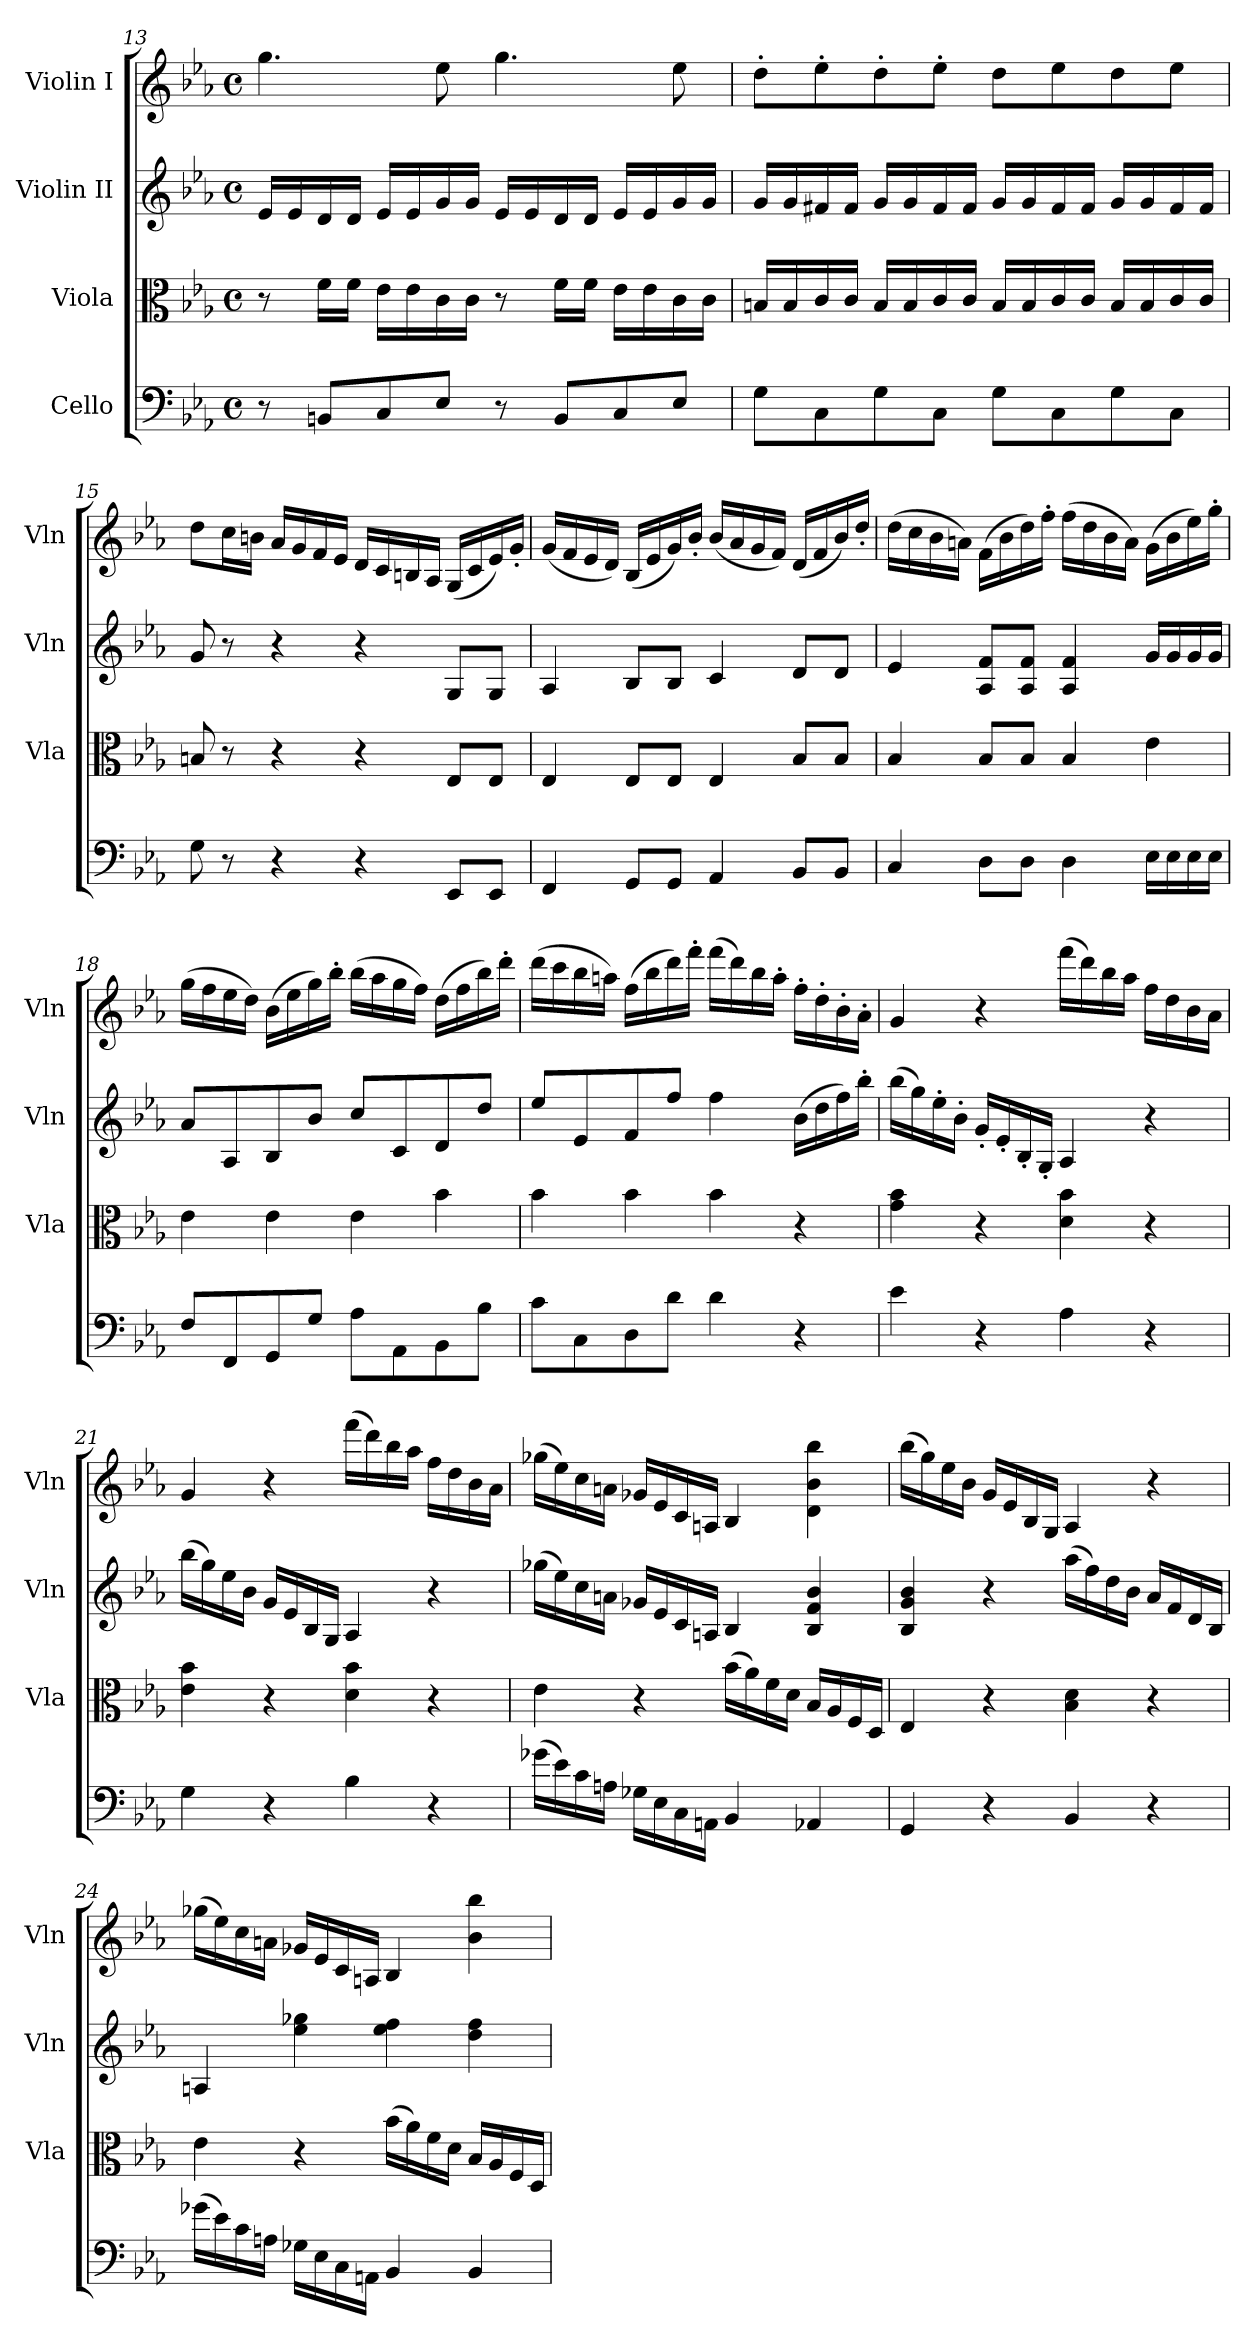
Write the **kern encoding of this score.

**kern	**kern	**kern	**kern
*part4	*part3	*part2	*part1
*staff4	*staff3	*staff2	*staff1
*I"Cello	*I"Viola	*I"Violin II	*I"Violin I
*	*I'Vla	*I'Vln	*I'Vln
*clefF4	*clefC3	*clefG2	*clefG2
*k[b-e-a-]	*k[b-e-a-]	*k[b-e-a-]	*k[b-e-a-]
*M4/4	*M4/4	*M4/4	*M4/4
*met(c)	*met(c)	*met(c)	*met(c)
=13	=13	=13	=13
8r	8r	16e-/LL	4.gg\
.	.	16e-/	.
8BBn/L	16f\LL	16d/	.
.	16f\JJ	16d/JJ	.
8C/	16e-\LL	16e-/LL	.
.	16e-\	16e-/	.
8E-/J	16c\	16g/	8ee-\
.	16c\JJ	16g/JJ	.
8r	8r	16e-/LL	4.gg\
.	.	16e-/	.
8BB/L	16f\LL	16d/	.
.	16f\JJ	16d/JJ	.
8C/	16e-\LL	16e-/LL	.
.	16e-\	16e-/	.
8E-/J	16c\	16g/	8ee-\
.	16c\JJ	16g/JJ	.
=14	=14	=14	=14
8G\L	16Bn/LL	16g/LL	8dd'\L
.	16B/	16g/	.
8C\	16c/	16f#X/	8ee-'\
.	16c/JJ	16f#/JJ	.
8G\	16B/LL	16g/LL	8dd'\
.	16B/	16g/	.
8C\J	16c/	16f#/	8ee-'\J
.	16c/JJ	16f#/JJ	.
8G\L	16B/LL	16g/LL	8dd\L
.	16B/	16g/	.
8C\	16c/	16f#/	8ee-\
.	16c/JJ	16f#/JJ	.
8G\	16B/LL	16g/LL	8dd\
.	16B/	16g/	.
8C\J	16c/	16f#/	8ee-\J
.	16c/JJ	16f#/JJ	.
!!LO:LB:g=z
=15	=15	=15	=15
8G\	8Bn/	8g/	8dd\L
8r	8r	8r	16cc\L
.	.	.	16bn\JJ
4r	4r	4r	16a-/LL
.	.	.	16g/
.	.	.	16f/
.	.	.	16e-/JJ
4r	4r	4r	16d/LL
.	.	.	16c/
.	.	.	16Bn/
.	.	.	16A-/JJ
8EE-/L	8E-/L	8G/L	(<16G/LL
.	.	.	16c/
8EE-/J	8E-/J	8G/J	16e-/)
.	.	.	16g'/JJ
=16	=16	=16	=16
4FF/	4E-/	4A-/	(<16g/LL
.	.	.	16f/
.	.	.	16e-/
.	.	.	16d/JJ)
8GG/L	8E-/L	8B-/L	(<16B-/LL
.	.	.	16e-/
8GG/J	8E-/J	8B-/J	16g/)
.	.	.	16b-'/JJ
4AA-/	4E-/	4c/	(<16b-/LL
.	.	.	16a-/
.	.	.	16g/
.	.	.	16f/JJ)
8BB-/L	8B-/L	8d/L	(<16d/LL
.	.	.	16f/
8BB-/J	8B-/J	8d/J	16b-/)
.	.	.	16dd'/JJ
=17	=17	=17	=17
4C/	4B-/	4e-/	(>16dd\LL
.	.	.	16cc\
.	.	.	16b-\
.	.	.	16an\JJ)
8D\L	8B-/L	8A-/ 8f/L	(>16f\LL
.	.	.	16b-\
8D\J	8B-/J	8A-/ 8f/J	16dd\)
.	.	.	16ff'\JJ
4D\	4B-/	4A-/ 4f/	(>16ff\LL
.	.	.	16dd\
.	.	.	16b-\
.	.	.	16a\JJ)
16E-\LL	4e-\	16g/LL	(>16g\LL
16E-\	.	16g/	16b-\
16E-\	.	16g/	16ee-\)
16E-\JJ	.	16g/JJ	16gg'\JJ
=18	=18	=18	=18
8F/L	4e-\	8a-/L	(>16gg\LL
.	.	.	16ff\
8FF/	.	8A-/	16ee-\
.	.	.	16dd\JJ)
8GG/	4e-\	8B-/	(>16b-\LL
.	.	.	16ee-\
8G/J	.	8b-/J	16gg\)
.	.	.	16bb-'\JJ
8A-\L	4e-\	8cc/L	(>16bb-\LL
.	.	.	16aa-\
8AA-\	.	8c/	16gg\
.	.	.	16ff\JJ)
8BB-\	4b-\	8d/	(>16dd\LL
.	.	.	16ff\
8B-\J	.	8dd/J	16bb-\)
.	.	.	16ddd'\JJ
!!LO:LB:g=z
=19	=19	=19	=19
8c\L	4b-\	8ee-/L	(>16ddd\LL
.	.	.	16ccc\
8C\	.	8e-/	16bb-\
.	.	.	16aan\JJ)
8D\	4b-\	8f/	(>16ff\LL
.	.	.	16bb-\
8d\J	.	8ff/J	16ddd\)
.	.	.	16fff'\JJ
4d\	4b-\	4ff\	(>16fff\LL
.	.	.	16ddd\)
.	.	.	16bb-\
.	.	.	16aa'\JJ
4r	4r	(>16b-\LL	16ff'\LL
.	.	16dd\	16dd'\
.	.	16ff\)	16b-'\
.	.	16bb-'\JJ	16a-'\JJ
=20	=20	=20	=20
4e-\	4g\ 4b-\	(>16bb-\LL	4g/
.	.	16gg\)	.
.	.	16ee-'\	.
.	.	16b-'\JJ	.
4r	4r	16g'/LL	4r
.	.	16e-'/	.
.	.	16B-'/	.
.	.	16G'/JJ	.
4A-\	4d\ 4b-\	4A-/	(>16fff\LL
.	.	.	16ddd\)
.	.	.	16bb-\
.	.	.	16aa-\JJ
4r	4r	4r	16ff\LL
.	.	.	16dd\
.	.	.	16b-\
.	.	.	16a-\JJ
=21	=21	=21	=21
4G\	4e-\ 4b-\	(>16bb-\LL	4g/
.	.	16gg\)	.
.	.	16ee-\	.
.	.	16b-\JJ	.
4r	4r	16g/LL	4r
.	.	16e-/	.
.	.	16B-/	.
.	.	16G/JJ	.
4B-\	4d\ 4b-\	4A-/	(>16fff\LL
.	.	.	16ddd\)
.	.	.	16bb-\
.	.	.	16aa-\JJ
4r	4r	4r	16ff\LL
.	.	.	16dd\
.	.	.	16b-\
.	.	.	16a-\JJ
=22	=22	=22	=22
(>16g-X\LL	4e-\	(>16gg-X\LL	(>16gg-X\LL
16e-\)	.	16ee-\)	16ee-\)
16c\	.	16cc\	16cc\
16An\JJ	.	16an\JJ	16an\JJ
16G-X\LL	4r	16g-X/LL	16g-X/LL
16E-\	.	16e-/	16e-/
16C\	.	16c/	16c/
16AAn\JJ	.	16An/JJ	16An/JJ
4BB-/	(>16b-\LL	4B-/	4B-/
.	16a-\)	.	.
.	16f\	.	.
.	16d\JJ	.	.
4AA-X/	16B-/LL	4B-/ 4f/ 4b-/	4d\ 4b-\ 4bb-\
.	16A-/	.	.
.	16F/	.	.
.	16D/JJ	.	.
!!LO:PB:g=z
=23	=23	=23	=23
4GG/	4E-/	4B-/ 4g/ 4b-/	(>16bb-\LL
.	.	.	16gg\)
.	.	.	16ee-\
.	.	.	16b-\JJ
4r	4r	4r	16g/LL
.	.	.	16e-/
.	.	.	16B-/
.	.	.	16G/JJ
4BB-/	4B-\ 4d\	(>16aa-\LL	4A-/
.	.	16ff\)	.
.	.	16dd\	.
.	.	16b-\JJ	.
4r	4r	16a-/LL	4r
.	.	16f/	.
.	.	16d/	.
.	.	16B-/JJ	.
=24	=24	=24	=24
(>16g-X\LL	4e-\	4An/	(>16gg-X\LL
16e-\)	.	.	16ee-\)
16c\	.	.	16cc\
16An\JJ	.	.	16an\JJ
16G-X\LL	4r	4ee-\ 4gg-X\	16g-X/LL
16E-\	.	.	16e-/
16C\	.	.	16c/
16AAn\JJ	.	.	16An/JJ
4BB-/	(>16b-\LL	4ee-\ 4ff\	4B-/
.	16a-\)	.	.
.	16f\	.	.
.	16d\JJ	.	.
4BB-/	16B-/LL	4dd\ 4ff\	4b-\ 4bb-\
.	16A-/	.	.
.	16F/	.	.
.	16D/JJ	.	.
=	=	=	=
*-	*-	*-	*-
